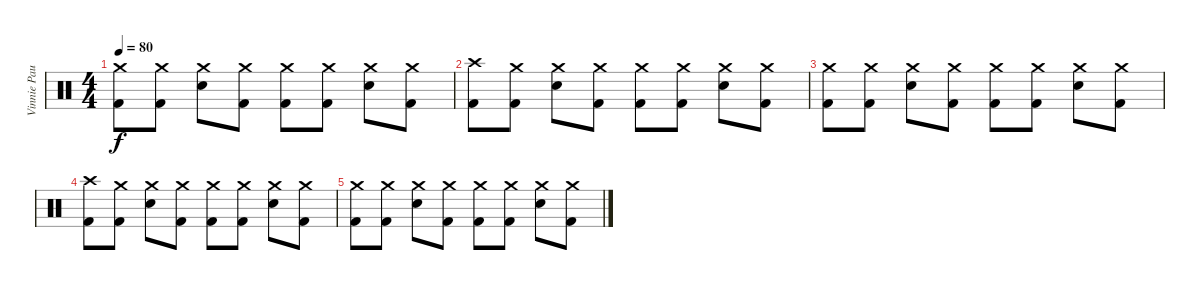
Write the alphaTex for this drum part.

\track ("Vinnie Paul" "Vinnie Pau") {instrument percussion}
\staff {score}
\articulation defaults
\ts (4 4)
\tempo 80
\clef neutral
\ks c
("Crash medium (hit)" "Kick (hit) 2").8{dy f} ("Crash medium (hit)" "Kick (hit) 2").8 ("Crash medium (hit)" "Electric Snare (hit)").8 ("Crash medium (hit)" "Kick (hit) 2").8 ("Crash medium (hit)" "Kick (hit) 2").8 ("Crash medium (hit)" "Kick (hit) 2").8 ("Crash medium (hit)" "Electric Snare (hit)").8 ("Crash medium (hit)" "Kick (hit) 2").8 |
("Crash high (hit)" "Kick (hit) 2").8 ("Crash medium (hit)" "Kick (hit) 2").8 ("Crash medium (hit)" "Electric Snare (hit)").8 ("Crash medium (hit)" "Kick (hit) 2").8 ("Crash medium (hit)" "Kick (hit) 2").8 ("Crash medium (hit)" "Kick (hit) 2").8 ("Crash medium (hit)" "Electric Snare (hit)").8 ("Crash medium (hit)" "Kick (hit) 2").8 |
("Crash medium (hit)" "Kick (hit) 2").8 ("Crash medium (hit)" "Kick (hit) 2").8 ("Crash medium (hit)" "Electric Snare (hit)").8 ("Crash medium (hit)" "Kick (hit) 2").8 ("Crash medium (hit)" "Kick (hit) 2").8 ("Crash medium (hit)" "Kick (hit) 2").8 ("Crash medium (hit)" "Electric Snare (hit)").8 ("Crash medium (hit)" "Kick (hit) 2").8 |
("Crash high (hit)" "Kick (hit) 2").8 ("Crash medium (hit)" "Kick (hit) 2").8 ("Crash medium (hit)" "Electric Snare (hit)").8 ("Crash medium (hit)" "Kick (hit) 2").8 ("Crash medium (hit)" "Kick (hit) 2").8 ("Crash medium (hit)" "Kick (hit) 2").8 ("Crash medium (hit)" "Electric Snare (hit)").8 ("Crash medium (hit)" "Kick (hit) 2").8 |
("Crash medium (hit)" "Kick (hit) 2").8 ("Crash medium (hit)" "Kick (hit) 2").8 ("Crash medium (hit)" "Electric Snare (hit)").8 ("Crash medium (hit)" "Kick (hit) 2").8 ("Crash medium (hit)" "Kick (hit) 2").8 ("Crash medium (hit)" "Kick (hit) 2").8 ("Crash medium (hit)" "Electric Snare (hit)").8 ("Crash medium (hit)" "Kick (hit) 2").8
